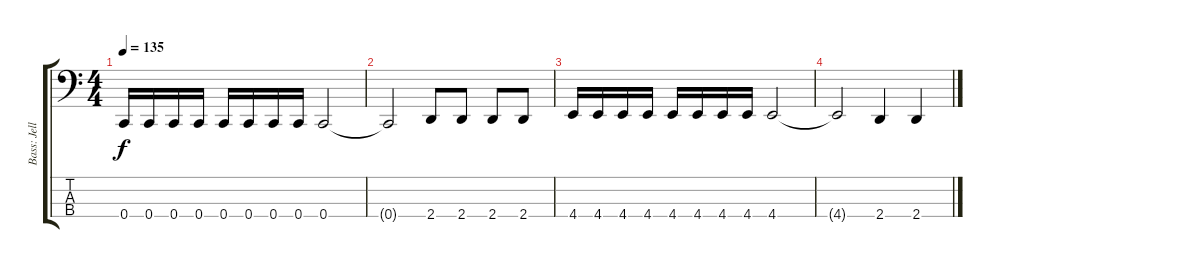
\track ("Bass: Jelle" "Bass: Jell") {instrument electricbasspick}
\staff {score tabs}
\tuning (F2 C2 G1 C1) {hide}
\ts (4 4)
\tempo 135
\clef f4
\ks c
0.4.16{dy f} 0.4.16 0.4.16 0.4.16 0.4.16 0.4.16 0.4.16 0.4.16 0.4.2 |
0.4{t}.2 2.4.8 2.4.8 2.4.8 2.4.8 |
4.4.16 4.4.16 4.4.16 4.4.16 4.4.16 4.4.16 4.4.16 4.4.16 4.4.2 |
4.4{t}.2 2.4.4 2.4.4
